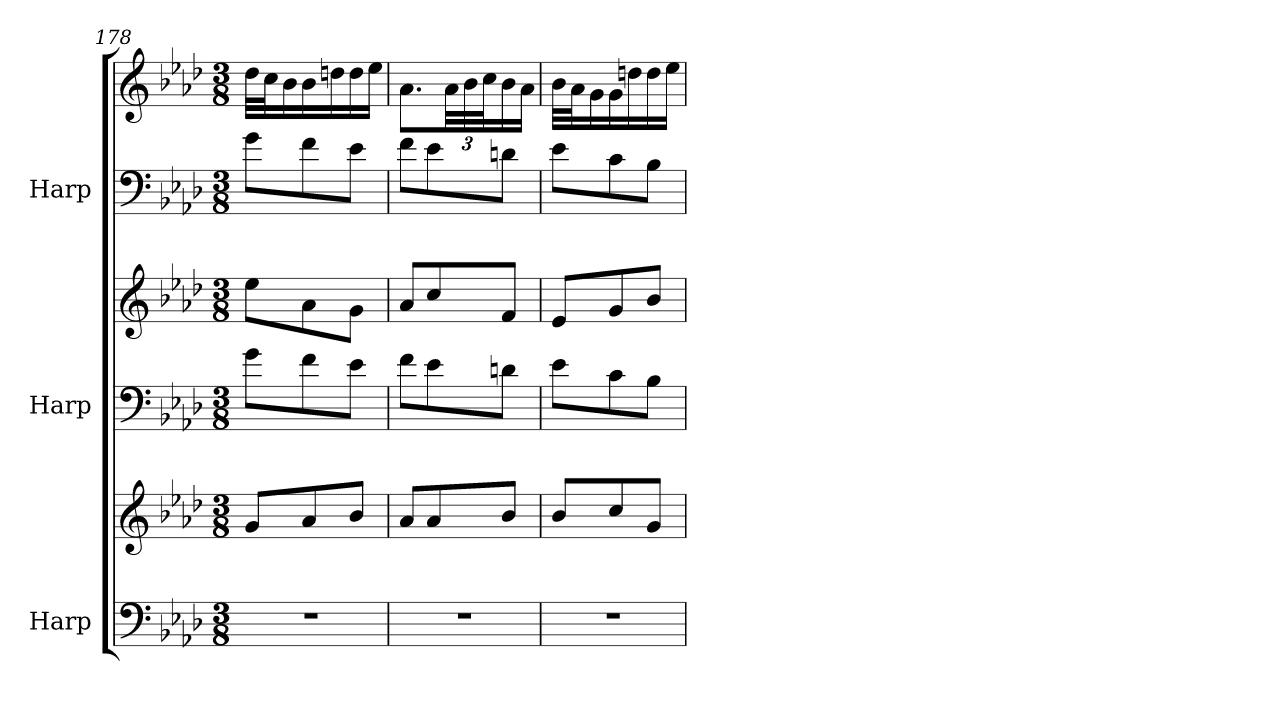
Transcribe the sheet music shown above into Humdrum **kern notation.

**kern	**kern	**kern	**kern	**kern	**kern
*part3	*part3	*part2	*part2	*part1	*part1
*staff6	*staff5	*staff4	*staff3	*staff2	*staff1
*I"Harp	*	*I"Harp	*	*I"Harp	*
*I'Hp	*	*I'Hp	*	*I'Hp	*
!!LO:LB:g=z
*clefF4	*clefG2	*clefF4	*clefG2	*clefF4	*clefG2
*k[b-e-a-d-]	*k[b-e-a-d-]	*k[b-e-a-d-]	*k[b-e-a-d-]	*k[b-e-a-d-]	*k[b-e-a-d-]
*M3/8	*M3/8	*M3/8	*M3/8	*M3/8	*M3/8
=178	=178	=178	=178	=178	=178
4.r	8g/L	8g\L	8ee-\L	8g\L	32dd-\LLL
.	.	.	.	.	32cc\J
.	.	.	.	.	16b-\
.	8a-/	8f\	8a-\	8f\	16b-\
.	.	.	.	.	16ddn\
.	8b-/J	8e-\J	8g\J	8e-\J	16dd\
.	.	.	.	.	16ee-\JJ
=179	=179	=179	=179	=179	=179
4.r	8a-/L	8f\L	8a-/L	8f\L	8.a-\L
.	8a-/	8e-\	8cc/	8e-\	.
*	*	*	*	*	*Xbrackettup
.	.	.	.	.	48a-\LL
.	.	.	.	.	48b-\
.	.	.	.	.	48cc\J
.	8b-/J	8dn\J	8f/J	8dn\J	16b-\
.	.	.	.	.	16a-\JJ
=180	=180	=180	=180	=180	=180
4.r	8b-/L	8e-\L	8e-/L	8e-\L	32b-\LLL
.	.	.	.	.	32a-\J
.	.	.	.	.	16g\
.	8cc/	8c\	8g/	8c\	16g\
.	.	.	.	.	16ddn\
.	8g/J	8B-\J	8b-/J	8B-\J	16dd\
.	.	.	.	.	16ee-\JJ
=	=	=	=	=	=
*-	*-	*-	*-	*-	*-
